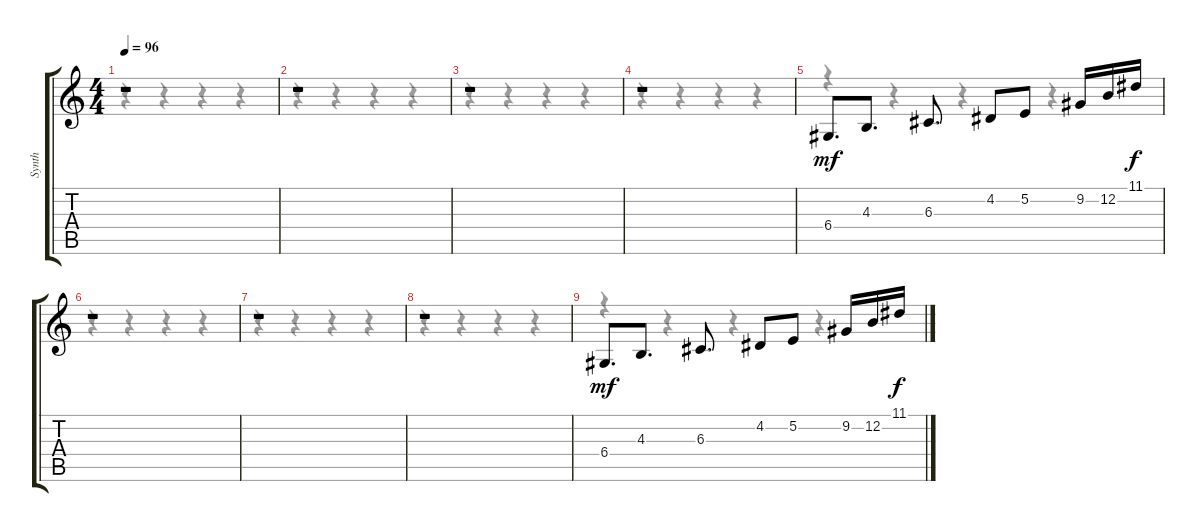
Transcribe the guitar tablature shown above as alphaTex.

\track (" Synth" " Synth") {instrument fx7echoes}
\staff {score tabs}
\tuning (E4 B3 G3 D3 A2 E2) {hide}
\voice
\ts (4 4)
\tempo 96
\clef g2
\ks c
r.1{dy f} |
r.1 |
r.1 |
r.1 |
6.4.8{d dy mf} 4.3.8{d} 6.3.8{d} 4.2.8 5.2.8 9.2.16 12.2.16 11.1.16{dy f} |
r.1 |
r.1 |
r.1 |
6.4.8{d dy mf} 4.3.8{d} 6.3.8{d} 4.2.8 5.2.8 9.2.16 12.2.16 11.1.16{dy f}
\voice
\clef g2
\ottava regular
\simile none
\ks c
r.4{dy f} r.4 r.4 r.4 |
r.4 r.4 r.4 r.4 |
r.4 r.4 r.4 r.4 |
r.4 r.4 r.4 r.4 |
r.4 r.4 r.4 r.4 |
r.4 r.4 r.4 r.4 |
r.4 r.4 r.4 r.4 |
r.4 r.4 r.4 r.4 |
r.4 r.4 r.4 r.4
